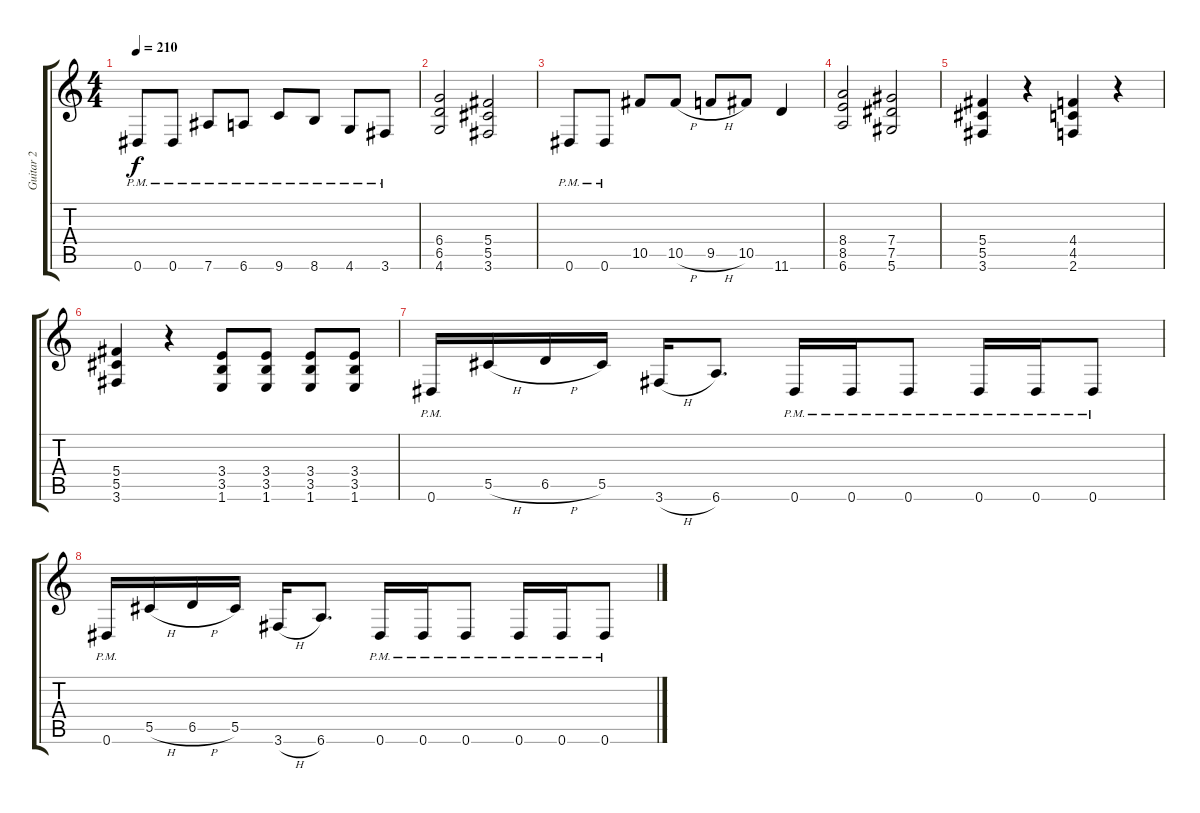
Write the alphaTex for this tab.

\track ("Guitar 2" "Guitar 2") {instrument distortionguitar}
\staff {score tabs}
\tuning (Eb4 Bb3 Gb3 Db3 Ab2 Eb2) {hide}
\ts (4 4)
\tempo 210
\clef g2
\ks c
0.6{pm}.8{dy f} 0.6{pm}.8 7.6{pm}.8 6.6{pm}.8 9.6{pm}.8 8.6{pm}.8 4.6{pm}.8 3.6{pm}.8 |
(6.4 6.5 4.6).2 (5.4 5.5 3.6).2 |
0.6{pm}.8 0.6{pm}.8 10.5.8 10.5{h}.8 9.5{h}.8 10.5.8 11.6.4 |
(8.4 8.5 6.6).2 (7.4 7.5 5.6).2 |
(5.4 5.5 3.6).4 r.4 (4.4 4.5 2.6).4 r.4 |
(5.4 5.5 3.6).4 r.4 (3.4 3.5 1.6).8 (3.4 3.5 1.6).8 (3.4 3.5 1.6).8 (3.4 3.5 1.6).8 |
0.6{pm}.16 5.5{h}.16 6.5{h}.16 5.5.16 3.6{h}.16 6.6.8{d} 0.6{pm}.16 0.6{pm}.16 0.6{pm}.8 0.6{pm}.16 0.6{pm}.16 0.6{pm}.8 |
0.6{pm}.16 5.5{h}.16 6.5{h}.16 5.5.16 3.6{h}.16 6.6.8{d} 0.6{pm}.16 0.6{pm}.16 0.6{pm}.8 0.6{pm}.16 0.6{pm}.16 0.6{pm}.8
